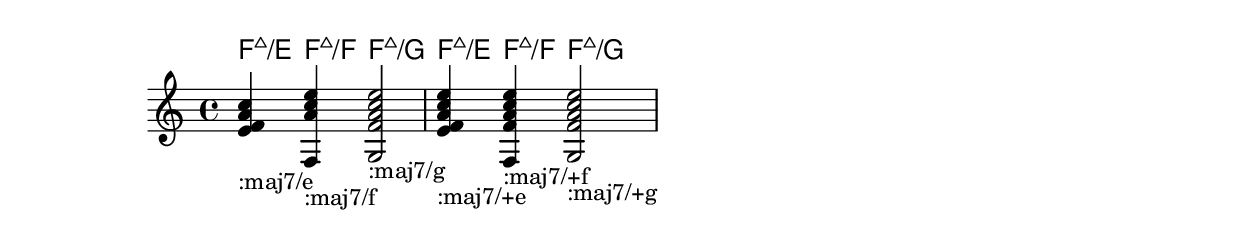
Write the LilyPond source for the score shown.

\version "2.6.0"

\header {

  texidoc = "In ignatzek inversions, a note is dropped down to act as the
bass note of the chord. Bass note may be also added explicitly.  
Above the staff: computed chord names. Below staff: entered chord name. 
"

}


bladidbla = \chordmode { 
  f4:maj7/e_":maj7/e" f:maj7/f_":maj7/f" f2:maj7/g_":maj7/g"
  f4:maj7/+e_":maj7/+e" f:maj7/+f_":maj7/+f" f2:maj7/+g_":maj7/+g"
}

<<
  \context ChordNames \bladidbla
  \context Voice \bladidbla
>>
